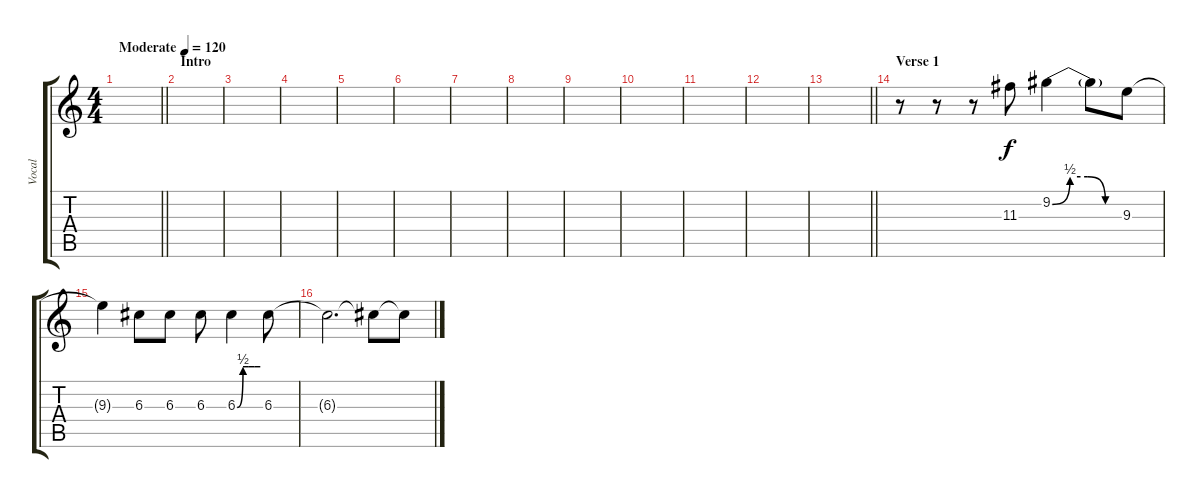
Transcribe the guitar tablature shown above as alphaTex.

\track ("Vocal" "Vocal") {instrument overdrivenguitar}
\staff {score tabs}
\tuning (E4 B3 G3 D3 A2 E2) {hide}
\ts (4 4)
\tempo (120 "Moderate")
\clef g2
\barLineRight lightlight
\ks c
|
\section ("" "Intro")
|
|
|
|
|
|
|
|
|
|
|
\barLineRight lightlight
|
\section ("" "Verse 1")
r.8 r.8 r.8 11.3.8 9.2{be (custom 0 0 15 2 30 2 45 0 60 0)}.4 9.2{t}.8 9.3.8 |
9.3{t}.4 6.3.8 6.3.8 6.3.8 6.3{be (custom 0 0 15 2 30 2 45 2 60 2)}.4 6.3.8 |
6.3{t}.2{d} 6.3{t}.8 6.3{t}.8
